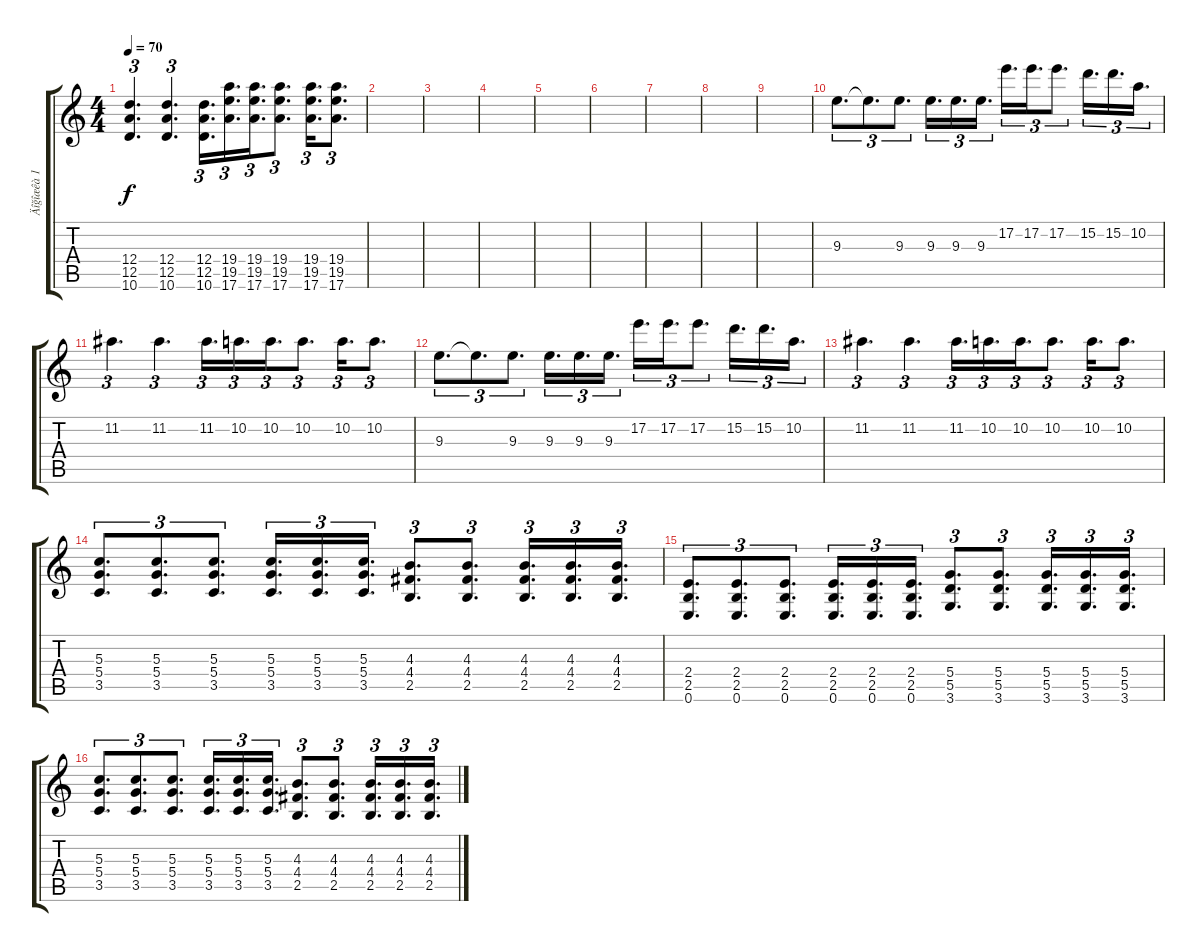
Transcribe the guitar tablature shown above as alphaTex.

\track ("Äîğîæêà 1" "Äîğîæêà 1") {instrument overdrivenguitar}
\staff {score tabs}
\tuning (E4 B3 G3 D3 A2 E2) {hide}
\ts (4 4)
\tempo 70
\clef g2
\ks c
(12.4 12.5 10.6).4{d tu (3 2) dy f} (12.4 12.5 10.6).4{d tu (3 2)} (12.4 12.5 10.6).16{d tu (3 2)} (19.4 19.5 17.6).16{d tu (3 2)} (19.4 19.5 17.6).16{d tu (3 2)} (19.4 19.5 17.6).8{d tu (3 2)} (19.4 19.5 17.6).16{d tu (3 2)} (19.4 19.5 17.6).8{d tu (3 2)} |
|
|
|
|
|
|
|
|
9.3.8{d tu (3 2)} 9.3{t}.8{d tu (3 2)} 9.3.8{d tu (3 2)} 9.3.16{d tu (3 2)} 9.3.16{d tu (3 2)} 9.3.16{d tu (3 2)} 17.2.16{d tu (3 2)} 17.2.16{d tu (3 2)} 17.2.8{d tu (3 2)} 15.2.16{d tu (3 2)} 15.2.16{d tu (3 2)} 10.2.16{d tu (3 2)} |
11.2.4{d tu (3 2)} 11.2.4{d tu (3 2)} 11.2.16{d tu (3 2)} 10.2.16{d tu (3 2)} 10.2.16{d tu (3 2)} 10.2.8{d tu (3 2)} 10.2.16{d tu (3 2)} 10.2.8{d tu (3 2)} |
9.3.8{d tu (3 2)} 9.3{t}.8{d tu (3 2)} 9.3.8{d tu (3 2)} 9.3.16{d tu (3 2)} 9.3.16{d tu (3 2)} 9.3.16{d tu (3 2)} 17.2.16{d tu (3 2)} 17.2.16{d tu (3 2)} 17.2.8{d tu (3 2)} 15.2.16{d tu (3 2)} 15.2.16{d tu (3 2)} 10.2.16{d tu (3 2)} |
11.2.4{d tu (3 2)} 11.2.4{d tu (3 2)} 11.2.16{d tu (3 2)} 10.2.16{d tu (3 2)} 10.2.16{d tu (3 2)} 10.2.8{d tu (3 2)} 10.2.16{d tu (3 2)} 10.2.8{d tu (3 2)} |
(5.3 5.4 3.5).8{d tu (3 2)} (5.3 5.4 3.5).8{d tu (3 2)} (5.3 5.4 3.5).8{d tu (3 2)} (5.3 5.4 3.5).16{d tu (3 2)} (5.3 5.4 3.5).16{d tu (3 2)} (5.3 5.4 3.5).16{d tu (3 2)} (4.3 4.4 2.5).8{d tu (3 2)} (4.3 4.4 2.5).8{d tu (3 2)} (4.3 4.4 2.5).16{d tu (3 2)} (4.3 4.4 2.5).16{d tu (3 2)} (4.3 4.4 2.5).16{d tu (3 2)} |
(2.4 2.5 0.6).8{d tu (3 2)} (2.4 2.5 0.6).8{d tu (3 2)} (2.4 2.5 0.6).8{d tu (3 2)} (2.4 2.5 0.6).16{d tu (3 2)} (2.4 2.5 0.6).16{d tu (3 2)} (2.4 2.5 0.6).16{d tu (3 2)} (5.4 5.5 3.6).8{d tu (3 2)} (5.4 5.5 3.6).8{d tu (3 2)} (5.4 5.5 3.6).16{d tu (3 2)} (5.4 5.5 3.6).16{d tu (3 2)} (5.4 5.5 3.6).16{d tu (3 2)} |
(5.3 5.4 3.5).8{d tu (3 2)} (5.3 5.4 3.5).8{d tu (3 2)} (5.3 5.4 3.5).8{d tu (3 2)} (5.3 5.4 3.5).16{d tu (3 2)} (5.3 5.4 3.5).16{d tu (3 2)} (5.3 5.4 3.5).16{d tu (3 2)} (4.3 4.4 2.5).8{d tu (3 2)} (4.3 4.4 2.5).8{d tu (3 2)} (4.3 4.4 2.5).16{d tu (3 2)} (4.3 4.4 2.5).16{d tu (3 2)} (4.3 4.4 2.5).16{d tu (3 2)}
